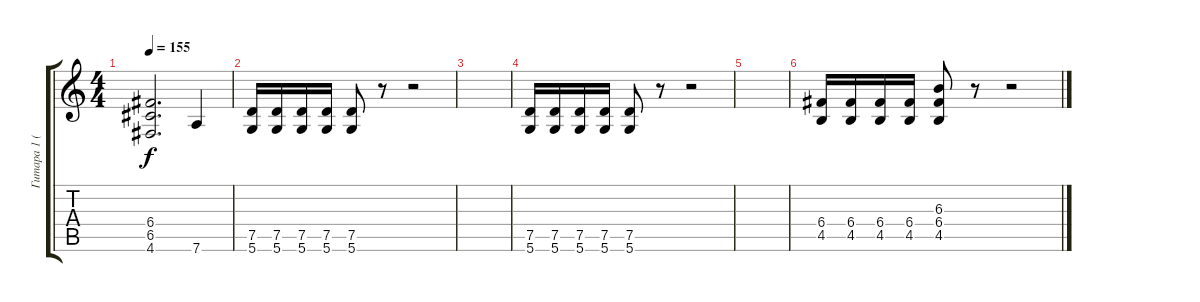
\track ("Гитара 1 (2)" "Гитара 1 (") {instrument distortionguitar}
\staff {score tabs}
\tuning (D4 A3 F3 C3 G2 D2) {hide}
\ts (4 4)
\tempo 155
\clef g2
\ks c
(6.4{t} 6.5{t} 4.6{t}).2{d dy f} 7.6.4 |
(7.5 5.6).16 (7.5 5.6).16 (7.5 5.6).16 (7.5 5.6).16 (7.5 5.6).8 r.8 r.2 |
|
(7.5 5.6).16 (7.5 5.6).16 (7.5 5.6).16 (7.5 5.6).16 (7.5 5.6).8 r.8 r.2 |
|
(6.4 4.5).16 (6.4 4.5).16 (6.4 4.5).16 (6.4 4.5).16 (6.3 6.4 4.5).8 r.8 r.2
